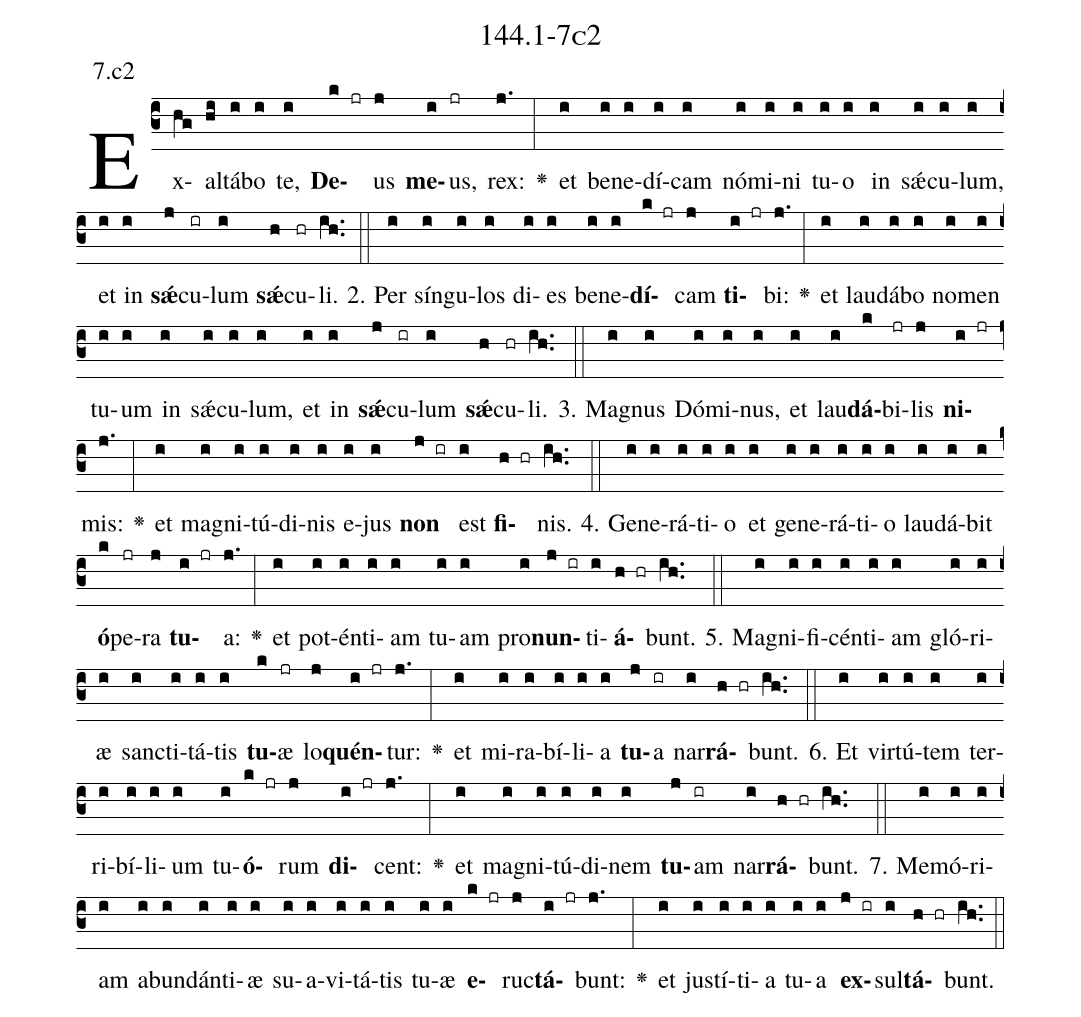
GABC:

name: 144.1-7c2;
annotation: 7.c2;
%%
(c3)Ex(hg)al(hi)tá(i)bo(i) te,(i) <b>De</b>(k jr)us(j) <b>me</b>(i)us,(jr) rex:(j.) <v>\greheightstar</v>(:) et(i) be(i)ne(i)dí(i)cam(i) nó(i)mi(i)ni(i) tu(i)o(i) in(i) sǽ(i)cu(i)lum,(i) et(i) in(i) <b>sǽ</b>(j)cu(ir)lum(i) <b>sǽ</b>(h)cu(hr)li.(ih..) (::)
2. Per(i) sín(i)gu(i)los(i) di(i)es(i) be(i)ne(i)<b>dí</b>(k jr)cam(j) <b>ti</b>(i jr)bi:(j.) <v>\greheightstar</v>(:) et(i) lau(i)dá(i)bo(i) no(i)men(i) tu(i)um(i) in(i) sǽ(i)cu(i)lum,(i) et(i) in(i) <b>sǽ</b>(j)cu(ir)lum(i) <b>sǽ</b>(h)cu(hr)li.(ih..) (::)
3. Ma(i)gnus(i) Dó(i)mi(i)nus,(i) et(i) lau(i)<b>dá</b>(k)bi(jr)lis(j) <b>ni</b>(i jr)mis:(j.) <v>\greheightstar</v>(:) et(i) ma(i)gni(i)tú(i)di(i)nis(i) e(i)jus(i) <b>non</b>(j ir) est(i) <b>fi</b>(h hr)nis.(ih..) (::)
4. Ge(i)ne(i)rá(i)ti(i)o(i) et(i) ge(i)ne(i)rá(i)ti(i)o(i) lau(i)dá(i)bit(i) <b>ó</b>(k)pe(jr)ra(j) <b>tu</b>(i jr)a:(j.) <v>\greheightstar</v>(:) et(i) pot(i)én(i)ti(i)am(i) tu(i)am(i) pro(i)<b>nun</b>(j ir)ti(i)<b>á</b>(h hr)bunt.(ih..) (::)
5. Ma(i)gni(i)fi(i)cén(i)ti(i)am(i) gló(i)ri(i)æ(i) sanc(i)ti(i)tá(i)tis(i) <b>tu</b>(k)æ(jr) lo(j)<b>quén</b>(i jr)tur:(j.) <v>\greheightstar</v>(:) et(i) mi(i)ra(i)bí(i)li(i)a(i) <b>tu</b>(j)a(ir) nar(i)<b>rá</b>(h hr)bunt.(ih..) (::)
6. Et(i) vir(i)tú(i)tem(i) ter(i)ri(i)bí(i)li(i)um(i) tu(i)<b>ó</b>(k jr)rum(j) <b>di</b>(i jr)cent:(j.) <v>\greheightstar</v>(:) et(i) ma(i)gni(i)tú(i)di(i)nem(i) <b>tu</b>(j)am(ir) nar(i)<b>rá</b>(h hr)bunt.(ih..) (::)
7. Me(i)mó(i)ri(i)am(i) ab(i)un(i)dán(i)ti(i)æ(i) su(i)a(i)vi(i)tá(i)tis(i) tu(i)æ(i) <b>e</b>(k jr)ruc(j)<b>tá</b>(i jr)bunt:(j.) <v>\greheightstar</v>(:) et(i) jus(i)tí(i)ti(i)a(i) tu(i)a(i) <b>ex</b>(j ir)sul(i)<b>tá</b>(h hr)bunt.(ih..) (::)
